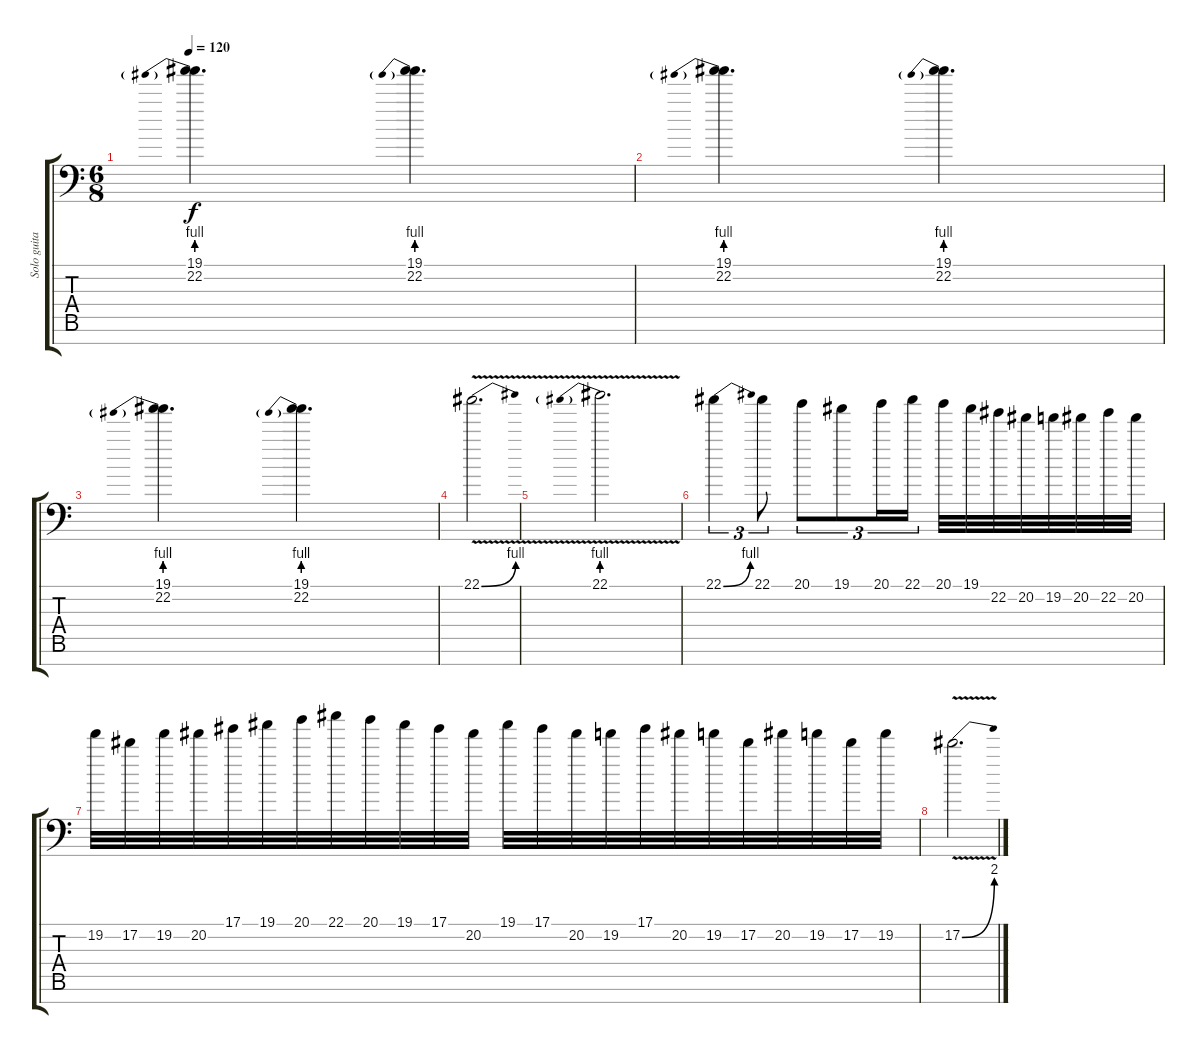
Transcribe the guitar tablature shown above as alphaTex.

\track ("Solo guitar" "Solo guita") {instrument distortionguitar}
\staff {score tabs}
\tuning (Eb4 Bb3 Gb3 Db3 Ab2 Eb2 Bb1) {hide}
\ts (6 8)
\tempo 120
\clef f4
\ks c
(19.1 22.2{be (prebend 0 4 60 4)}).4{d dy f} (19.1 22.2{be (prebend 0 4 60 4)}).4{d} |
(19.1 22.2{be (prebend 0 4 60 4)}).4{d} (19.1 22.2{be (prebend 0 4 60 4)}).4{d} |
(19.1 22.2{be (prebend 0 4 60 4)}).4{d} (19.1 22.2{be (prebend 0 4 60 4)}).4{d} |
22.1{be (bend 0 0 60 4) v}.2{d} |
22.1{be (prebend 0 4 60 4) v}.2{d} |
22.1{be (bend 0 0 60 4)}.4{tu (3 2)} 22.1.8{tu (3 2)} 20.1.8{tu (3 2)} 19.1.8{tu (3 2)} 20.1.16{tu (3 2)} 22.1.16{tu (3 2) beam splitsecondary} 20.1.32 19.1.32 22.2.32 20.2.32 19.2.32 20.2.32 22.2.32 20.2.32 |
19.2.32 17.2.32 19.2.32 20.2.32 17.1.32 19.1.32 20.1.32 22.1.32 20.1.32 19.1.32 17.1.32 20.2.32 19.1.32 17.1.32 20.2.32 19.2.32 17.1.32 20.2.32 19.2.32 17.2.32 20.2.32 19.2.32 17.2.32 19.2.32 |
17.2{be (bend 0 0 60 8) v}.2{d}
